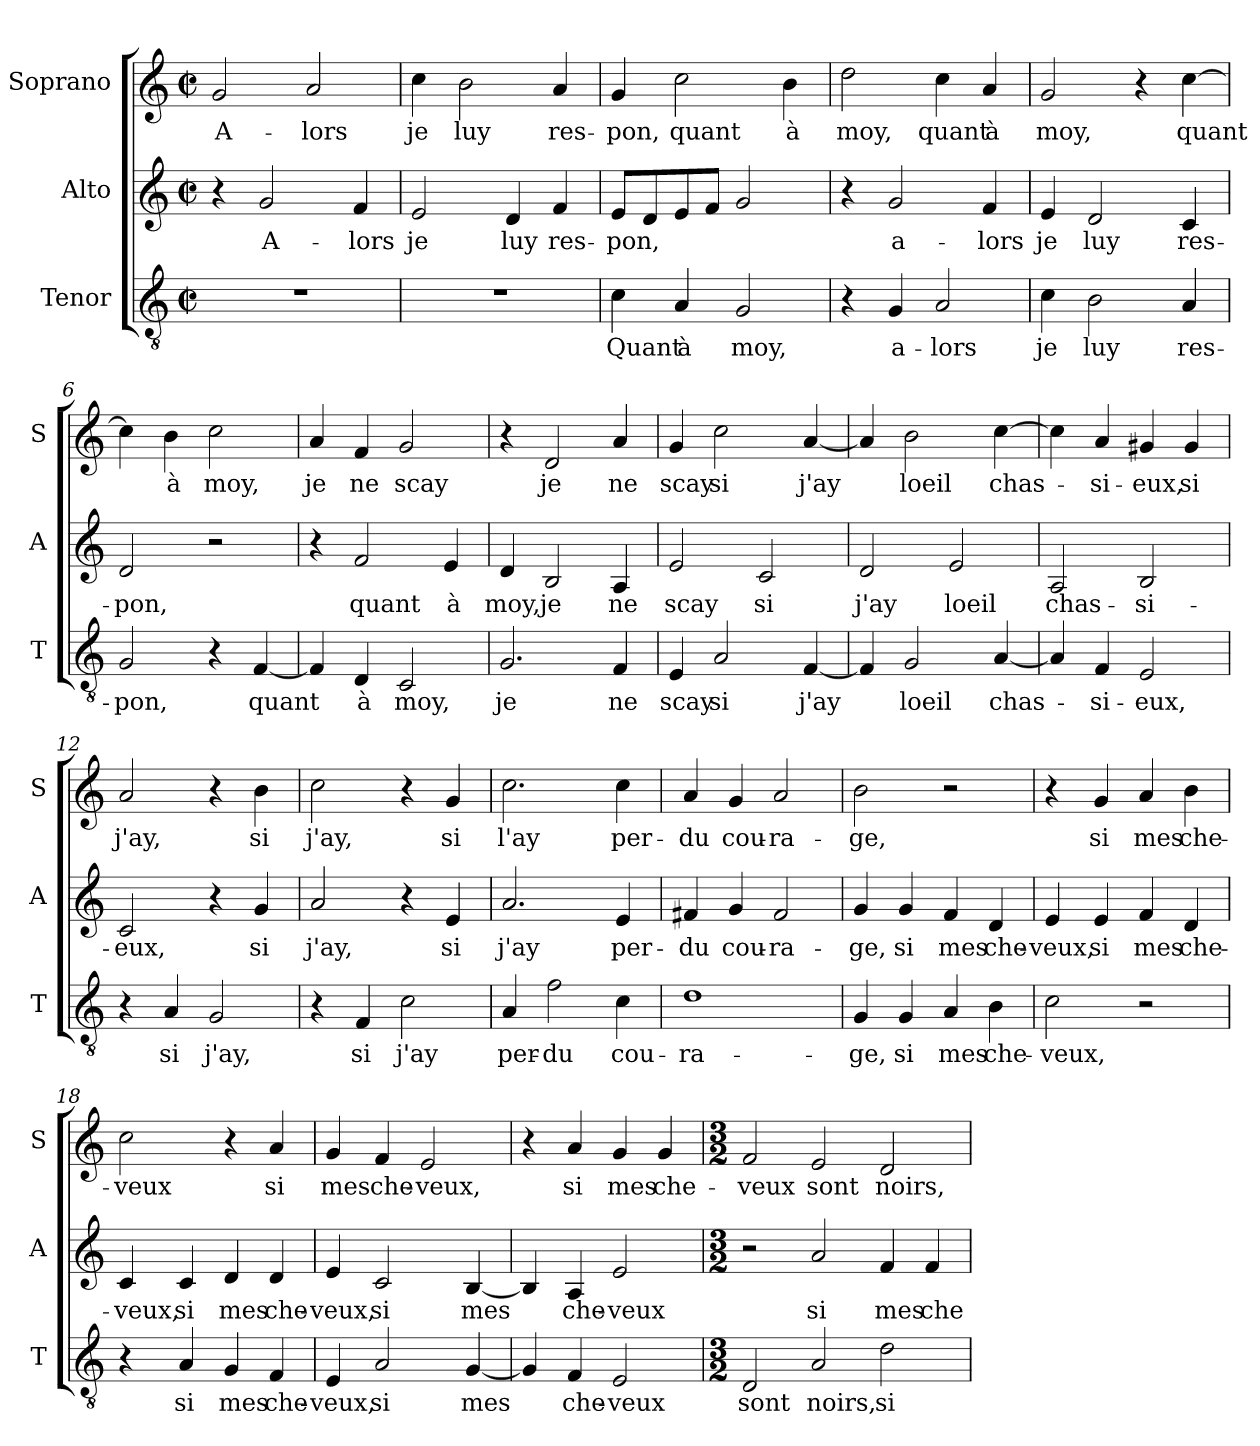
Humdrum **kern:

**kern	**text	**kern	**text	**kern	**text
*part3	*part3	*part2	*part2	*part1	*part1
*staff3	*staff3	*staff2	*staff2	*staff1	*staff1
*I"Tenor	*	*I"Alto	*	*I"Soprano	*
*I'T	*	*I'A	*	*I'S	*
*clefGv2	*	*clefG2	*	*clefG2	*
*k[]	*	*k[]	*	*k[]	*
*C:	*	*C:	*	*C:	*
*M2/2	*	*M2/2	*	*M2/2	*
*met(c|)	*	*met(c|)	*	*met(c|)	*
=1	=1	=1	=1	=1	=1
!	!	!	!	!	!LO:LY:b
1r	.	4r	.	2g/	A-
!	!	!	!LO:LY:b	!	!
.	.	2g/	A-	.	.
!	!	!	!	!	!LO:LY:b
.	.	.	.	2a/	-lors
!	!	!	!LO:LY:b	!	!
.	.	4f/	-lors	.	.
=2	=2	=2	=2	=2	=2
!	!	!	!LO:LY:b	!	!LO:LY:b
1r	.	2e/	je	4cc\	je
!	!	!	!	!	!LO:LY:b
.	.	.	.	2b\	luy
!	!	!	!LO:LY:b	!	!
.	.	4d/	luy	.	.
!	!	!	!LO:LY:b	!	!LO:LY:b
.	.	4f/	res-	4a/	res-
=3	=3	=3	=3	=3	=3
!	!LO:LY:b	!	!LO:LY:b	!	!LO:LY:b
4c\	Quant	8e/L	-pon,	4g/	-pon,
.	.	8d/	.	.	.
!	!LO:LY:b	!	!	!	!LO:LY:b
4A/	à	8e/	.	2cc\	quant
.	.	8f/J	.	.	.
!	!LO:LY:b	!	!	!	!
2G/	moy,	2g/	.	.	.
!	!	!	!	!	!LO:LY:b
.	.	.	.	4b\	à
=4	=4	=4	=4	=4	=4
!	!	!	!	!	!LO:LY:b
4r	.	4r	.	2dd\	moy,
!	!LO:LY:b	!	!LO:LY:b	!	!
4G/	a-	2g/	a-	.	.
!	!LO:LY:b	!	!	!	!LO:LY:b
2A/	-lors	.	.	4cc\	quant
!	!	!	!LO:LY:b	!	!LO:LY:b
.	.	4f/	-lors	4a/	à
=5	=5	=5	=5	=5	=5
!	!LO:LY:b	!	!LO:LY:b	!	!LO:LY:b
4c\	je	4e/	je	2g/	moy,
!	!LO:LY:b	!	!LO:LY:b	!	!
2B\	luy	2d/	luy	.	.
.	.	.	.	4r	.
!	!LO:LY:b	!	!LO:LY:b	!	!LO:LY:b
4A/	res-	4c/	res-	[4cc\	quant
!!LO:LB:g=z
=6	=6	=6	=6	=6	=6
!	!LO:LY:b	!	!LO:LY:b	!	!
2G/	-pon,	2d/	-pon,	4cc\]	.
!	!	!	!	!	!LO:LY:b
.	.	.	.	4b\	à
!	!	!	!	!	!LO:LY:b
4r	.	2r	.	2cc\	moy,
!	!LO:LY:b	!	!	!	!
[4F/	quant	.	.	.	.
=7	=7	=7	=7	=7	=7
!	!	!	!	!	!LO:LY:b
4F/]	.	4r	.	4a/	je
!	!LO:LY:b	!	!LO:LY:b	!	!LO:LY:b
4D/	à	2f/	quant	4f/	ne
!	!LO:LY:b	!	!	!	!LO:LY:b
2C/	moy,	.	.	2g/	scay
!	!	!	!LO:LY:b	!	!
.	.	4e/	à	.	.
=8	=8	=8	=8	=8	=8
!	!LO:LY:b	!	!LO:LY:b	!	!
2.G/	je	4d/	moy,	4r	.
!	!	!	!LO:LY:b	!	!LO:LY:b
.	.	2B/	je	2d/	je
!	!LO:LY:b	!	!LO:LY:b	!	!LO:LY:b
4F/	ne	4A/	ne	4a/	ne
=9	=9	=9	=9	=9	=9
!	!LO:LY:b	!	!LO:LY:b	!	!LO:LY:b
4E/	scay	2e/	scay	4g/	scay
!	!LO:LY:b	!	!	!	!LO:LY:b
2A/	si	.	.	2cc\	si
!	!	!	!LO:LY:b	!	!
.	.	2c/	si	.	.
!	!LO:LY:b	!	!	!	!LO:LY:b
[4F/	j'ay	.	.	[4a/	j'ay
=10	=10	=10	=10	=10	=10
!	!	!	!LO:LY:b	!	!
4F/]	.	2d/	j'ay	4a/]	.
!	!LO:LY:b	!	!	!	!LO:LY:b
2G/	loeil	.	.	2b\	loeil
!	!	!	!LO:LY:b	!	!
.	.	2e/	loeil	.	.
!	!LO:LY:b	!	!	!	!LO:LY:b
[4A/	chas-	.	.	[4cc\	chas-
!!LO:LB:g=z
=11	=11	=11	=11	=11	=11
!	!	!	!LO:LY:b	!	!
4A/]	.	2A/	chas-	4cc\]	.
!	!LO:LY:b	!	!	!	!LO:LY:b
4F/	-si-	.	.	4a/	-si-
!	!LO:LY:b	!	!LO:LY:b	!	!LO:LY:b
2E/	-eux,	2B/	-si-	4g#X/	-eux,
!	!	!	!	!	!LO:LY:b
.	.	.	.	4g#/	si
=12	=12	=12	=12	=12	=12
!	!	!	!LO:LY:b	!	!LO:LY:b
4r	.	2c/	-eux,	2a/	j'ay,
!	!LO:LY:b	!	!	!	!
4A/	si	.	.	.	.
!	!LO:LY:b	!	!	!	!
2G/	j'ay,	4r	.	4r	.
!	!	!	!LO:LY:b	!	!LO:LY:b
.	.	4g/	si	4b\	si
=13	=13	=13	=13	=13	=13
!	!	!	!LO:LY:b	!	!LO:LY:b
4r	.	2a/	j'ay,	2cc\	j'ay,
!	!LO:LY:b	!	!	!	!
4F/	si	.	.	.	.
!	!LO:LY:b	!	!	!	!
2c\	j'ay	4r	.	4r	.
!	!	!	!LO:LY:b	!	!LO:LY:b
.	.	4e/	si	4g/	si
=14	=14	=14	=14	=14	=14
!	!LO:LY:b	!	!LO:LY:b	!	!LO:LY:b
4A/	per-	2.a/	j'ay	2.cc\	l'ay
!	!LO:LY:b	!	!	!	!
2f\	-du	.	.	.	.
!	!LO:LY:b	!	!LO:LY:b	!	!LO:LY:b
4c\	cou-	4e/	per-	4cc\	per-
=15	=15	=15	=15	=15	=15
!	!LO:LY:b	!	!LO:LY:b	!	!LO:LY:b
1d	-ra-	4f#X/	-du	4a/	-du
!	!	!	!LO:LY:b	!	!LO:LY:b
.	.	4g/	cou-	4g/	cou-
!	!	!	!LO:LY:b	!	!LO:LY:b
.	.	2f#/	-ra-	2a/	-ra-
!!LO:PB:g=z
=16	=16	=16	=16	=16	=16
!	!LO:LY:b	!	!LO:LY:b	!	!LO:LY:b
4G/	-ge,	4g/	-ge,	2b\	-ge,
!	!LO:LY:b	!	!LO:LY:b	!	!
4G/	si	4g/	si	.	.
!	!LO:LY:b	!	!LO:LY:b	!	!
4A/	mes	4f/	mes	2r	.
!	!LO:LY:b	!	!LO:LY:b	!	!
4B\	che-	4d/	che-	.	.
=17	=17	=17	=17	=17	=17
!	!LO:LY:b	!	!LO:LY:b	!	!
2c\	-veux,	4e/	-veux,	4r	.
!	!	!	!LO:LY:b	!	!LO:LY:b
.	.	4e/	si	4g/	si
!	!	!	!LO:LY:b	!	!LO:LY:b
2r	.	4f/	mes	4a/	mes
!	!	!	!LO:LY:b	!	!LO:LY:b
.	.	4d/	che-	4b\	che-
=18	=18	=18	=18	=18	=18
!	!	!	!LO:LY:b	!	!LO:LY:b
4r	.	4c/	-veux,	2cc\	-veux
!	!LO:LY:b	!	!LO:LY:b	!	!
4A/	si	4c/	si	.	.
!	!LO:LY:b	!	!LO:LY:b	!	!
4G/	mes	4d/	mes	4r	.
!	!LO:LY:b	!	!LO:LY:b	!	!LO:LY:b
4F/	che-	4d/	che-	4a/	si
=19	=19	=19	=19	=19	=19
!	!LO:LY:b	!	!LO:LY:b	!	!LO:LY:b
4E/	-veux,	4e/	-veux,	4g/	mes
!	!LO:LY:b	!	!LO:LY:b	!	!LO:LY:b
2A/	si	2c/	si	4f/	che-
!	!	!	!	!	!LO:LY:b
.	.	.	.	2e/	-veux,
!	!LO:LY:b	!	!LO:LY:b	!	!
[4G/	mes	[4B/	mes	.	.
=20	=20	=20	=20	=20	=20
4G/]	.	4B/]	.	4r	.
!	!LO:LY:b	!	!LO:LY:b	!	!LO:LY:b
4F/	che-	4A/	che-	4a/	si
!	!LO:LY:b	!	!LO:LY:b	!	!LO:LY:b
2E/	-veux	2e/	-veux	4g/	mes
!	!	!	!	!	!LO:LY:b
.	.	.	.	4g/	che-
!!LO:LB:g=z
=21	=21	=21	=21	=21	=21
*M3/2	*	*M3/2	*	*M3/2	*
!	!LO:LY:b	!	!	!	!LO:LY:b
2D/	sont	2r	.	2f/	-veux
!	!LO:LY:b	!	!LO:LY:b	!	!LO:LY:b
2A/	noirs,	2a/	si	2e/	sont
!	!LO:LY:b	!	!LO:LY:b	!	!LO:LY:b
2d\	si	4f/	mes	2d/	noirs,
!	!	!	!LO:LY:b	!	!
.	.	4f/	che-	.	.
=	=	=	=	=	=
*-	*-	*-	*-	*-	*-
